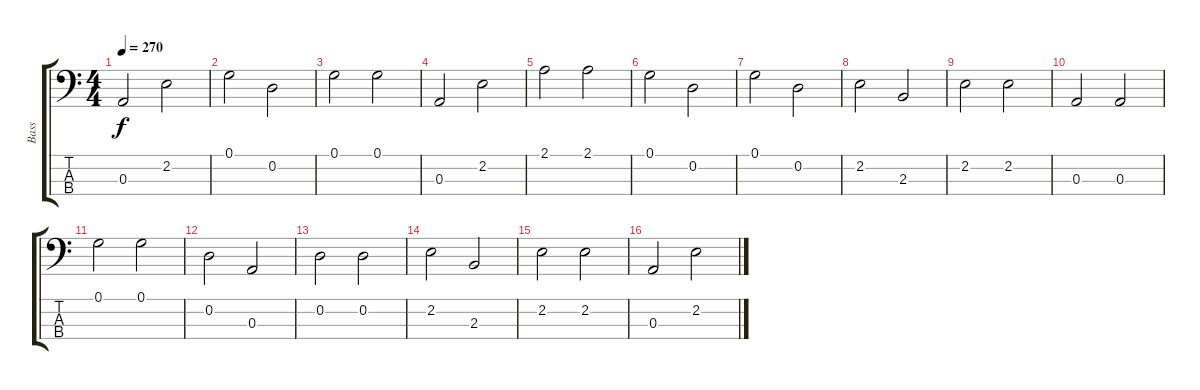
\track ("Bass" "Bass") {instrument electricbassfinger}
\staff {score tabs}
\tuning (G2 D2 A1 E1) {hide}
\ts (4 4)
\tempo 270
\clef f4
\ks c
0.3.2{dy f} 2.2.2 |
0.1.2 0.2.2 |
0.1.2 0.1.2 |
0.3.2 2.2.2 |
2.1.2 2.1.2 |
0.1.2 0.2.2 |
0.1.2 0.2.2 |
2.2.2 2.3.2 |
2.2.2 2.2.2 |
0.3.2 0.3.2 |
0.1.2 0.1.2 |
0.2.2 0.3.2 |
0.2.2 0.2.2 |
2.2.2 2.3.2 |
2.2.2 2.2.2 |
0.3.2 2.2.2
